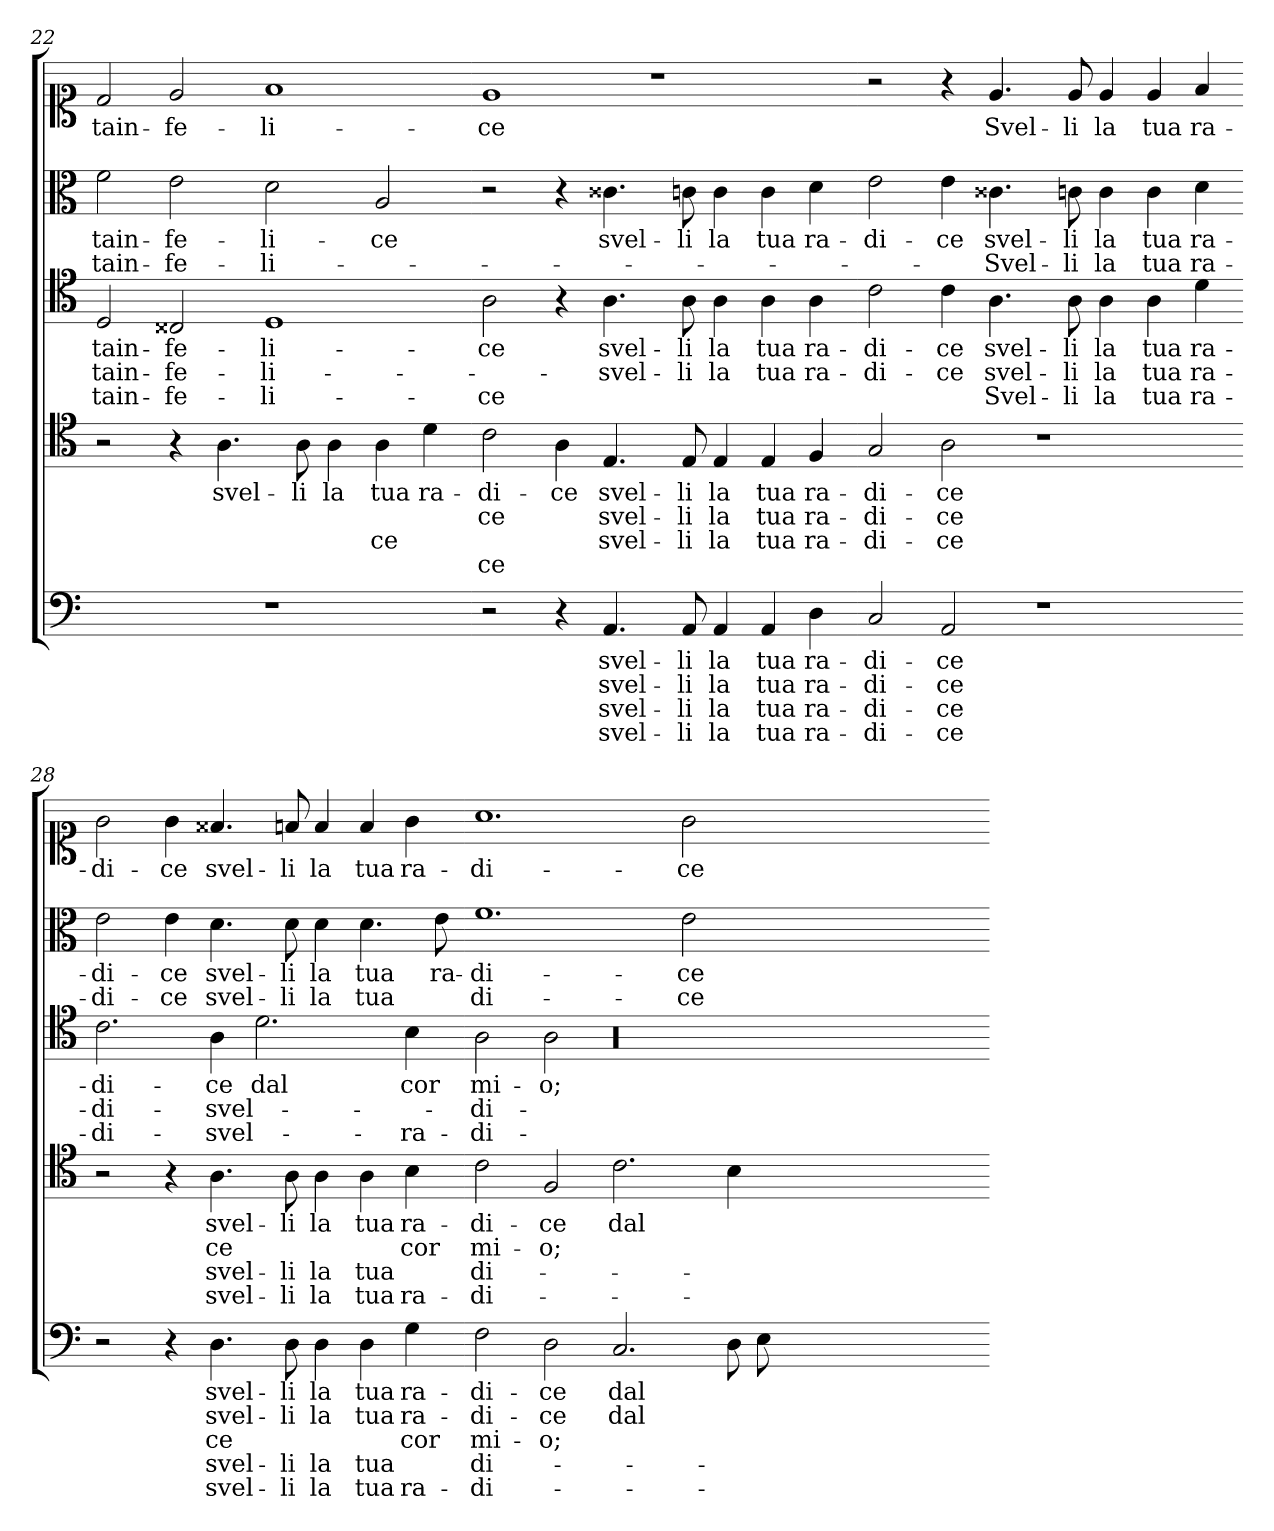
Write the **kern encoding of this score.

**kern	**text	**text	**text	**text	**text	**kern	**text	**text	**text	**text	**kern	**text	**text	**text	**kern	**text	**text	**kern	**text
*part5	*part5	*part5	*part5	*part5	*part5	*part4	*part4	*part4	*part4	*part4	*part3	*part3	*part3	*part3	*part2	*part2	*part2	*part1	*part1
*staff5	*staff5	*staff5	*staff5	*staff5	*staff5	*staff4	*staff4	*staff4	*staff4	*staff4	*staff3	*staff3	*staff3	*staff3	*staff2	*staff2	*staff2	*staff1	*staff1
*clefF4	*	*	*	*	*	*clefC4	*	*	*	*	*clefC4	*	*	*	*clefC3	*	*	*clefC1	*
*k[]	*	*	*	*	*	*k[]	*	*	*	*	*k[]	*	*	*	*k[]	*	*	*k[]	*
=22	=22	=22	=22	=22	=22	=22	=22	=22	=22	=22	=22	=22	=22	=22	=22	=22	=22	=22	=22
1ryy	.	.	.	.	.	2r	.	.	.	.	2D	tain-	tain-	tain-	2f	tain-	tain-	2d	tain-
.	.	.	.	.	.	4r	.	.	.	.	2C##X	fe-	fe-	fe-	2e	fe-	fe-	2e	fe-
.	.	.	.	.	.	4.A	svel-	.	.	.	.	.	.	.	.	.	.	.	.
1r	.	.	.	.	.	.	.	.	.	.	1D	li-	li-	li-	2d	li-	li-	1f	li-
.	.	.	.	.	.	8A	li	.	.	.	.	.	.	.	.	.	.	.	.
.	.	.	.	.	.	4A	la	.	.	.	.	.	.	.	.	.	.	.	.
.	.	.	.	.	.	4A	tua	.	ce	.	.	.	.	.	2A	ce	.	.	.
.	.	.	.	.	.	4d	ra-	.	.	.	.	.	.	.	.	.	.	.	.
=24-	=24-	=24-	=24-	=24-	=24-	=24-	=24-	=24-	=24-	=24-	=24-	=24-	=24-	=24-	=24-	=24-	=24-	=24-	=24-
2r	.	.	.	.	.	2c	di-	ce	.	ce	2A	ce	.	ce	2r	.	.	1e	ce
4r	.	.	.	.	.	4A	ce	.	.	.	4r	.	.	.	4r	.	.	.	.
4.AA	svel-	svel-	svel-	svel-	.	4.E	svel-	svel-	svel-	.	4.A	svel-	svel-	.	4.c##X	svel-	.	.	.
.	.	.	.	.	.	.	.	.	.	.	.	.	.	.	.	.	.	1r	.
8AA	li	li	li	li	.	8E	li	li	li	.	8A	li	li	.	8c	li	.	.	.
4AA	la	la	la	la	.	4E	la	la	la	.	4A	la	la	.	4c	la	.	.	.
4AA	tua	tua	tua	tua	.	4E	tua	tua	tua	.	4A	tua	tua	.	4c	tua	.	.	.
4D	ra-	ra-	ra-	ra-	.	4F	ra-	ra-	ra-	.	4A	ra-	ra-	.	4d	ra-	.	.	.
=26-	=26-	=26-	=26-	=26-	=26-	=26-	=26-	=26-	=26-	=26-	=26-	=26-	=26-	=26-	=26-	=26-	=26-	=26-	=26-
2C	di-	di-	di-	di-	.	2G	di-	di-	di-	.	2c	di-	di-	.	2e	di-	.	2r	.
2AA	ce	ce	ce	ce	.	2A	ce	ce	ce	.	4c	ce	ce	.	4e	ce	.	4r	.
.	.	.	.	.	.	.	.	.	.	.	4.A	svel-	svel-	Svel-	4.c##X	svel-	Svel-	4.e	Svel-
1r	.	.	.	.	.	1r	.	.	.	.	.	.	.	.	.	.	.	.	.
.	.	.	.	.	.	.	.	.	.	.	8A	li	li	li	8c	li	li	8e	li
.	.	.	.	.	.	.	.	.	.	.	4A	la	la	la	4c	la	la	4e	la
.	.	.	.	.	.	.	.	.	.	.	4A	tua	tua	tua	4c	tua	tua	4e	tua
.	.	.	.	.	.	.	.	.	.	.	4d	ra-	ra-	ra-	4d	ra-	ra-	4f	ra-
=28-	=28-	=28-	=28-	=28-	=28-	=28-	=28-	=28-	=28-	=28-	=28-	=28-	=28-	=28-	=28-	=28-	=28-	=28-	=28-
2r	.	.	.	.	.	2r	.	.	.	.	2.c	di-	di-	di-	2e	di-	di-	2g	di-
4r	.	.	.	.	.	4r	.	.	.	.	.	.	.	.	4e	ce	ce	4g	ce
4.D	svel-	svel-	ce	svel-	svel-	4.A	svel-	ce	svel-	svel-	4A	ce	svel-	svel-	4.d	svel-	svel-	4.f##X	svel-
.	.	.	.	.	.	.	.	.	.	.	2.d	dal	.	.	.	.	.	.	.
8D	li	li	.	li	li	8A	li	.	li	li	.	.	.	.	8d	li	li	8f	li
4D	la	la	.	la	la	4A	la	.	la	la	.	.	.	.	4d	la	la	4f	la
4D	tua	tua	.	tua	tua	4A	tua	.	tua	tua	.	.	.	.	4.d	tua	tua	4f	tua
4G	ra-	ra-	cor	.	ra-	4B	ra-	cor	.	ra-	4B	cor	.	ra-	.	.	.	4g	ra-
.	.	.	.	.	.	.	.	.	.	.	.	.	.	.	8e	ra-	.	.	.
=30-	=30-	=30-	=30-	=30-	=30-	=30-	=30-	=30-	=30-	=30-	=30-	=30-	=30-	=30-	=30-	=30-	=30-	=30-	=30-
2F	di-	di-	mi-	di-	di-	2c	di-	mi-	di-	di-	2A	mi-	di-	di-	1.f	di-	di-	1.a	di-
2D	ce	ce	o;	.	.	2F	ce	o;	.	.	2A	o;	.	.	.	.	.	.	.
2.C	dal	dal	.	.	.	2.c	dal	.	.	.	00r	.	.	.	.	.	.	.	.
.	.	.	.	.	.	.	.	.	.	.	.	.	.	.	2e	ce	ce	2g	ce
8D	.	.	.	.	.	4B	.	.	.	.	.	.	.	.	.	.	.	.	.
8E	.	.	.	.	.	.	.	.	.	.	.	.	.	.	.	.	.	.	.
0.ryy	.	.	.	.	.	0.ryy	.	.	.	.	.	.	.	.	0.ryy	.	.	0.ryy	.
=-	=-	=-	=-	=-	=-	=-	=-	=-	=-	=-	=-	=-	=-	=-	=-	=-	=-	=-	=-
*-	*-	*-	*-	*-	*-	*-	*-	*-	*-	*-	*-	*-	*-	*-	*-	*-	*-	*-	*-
